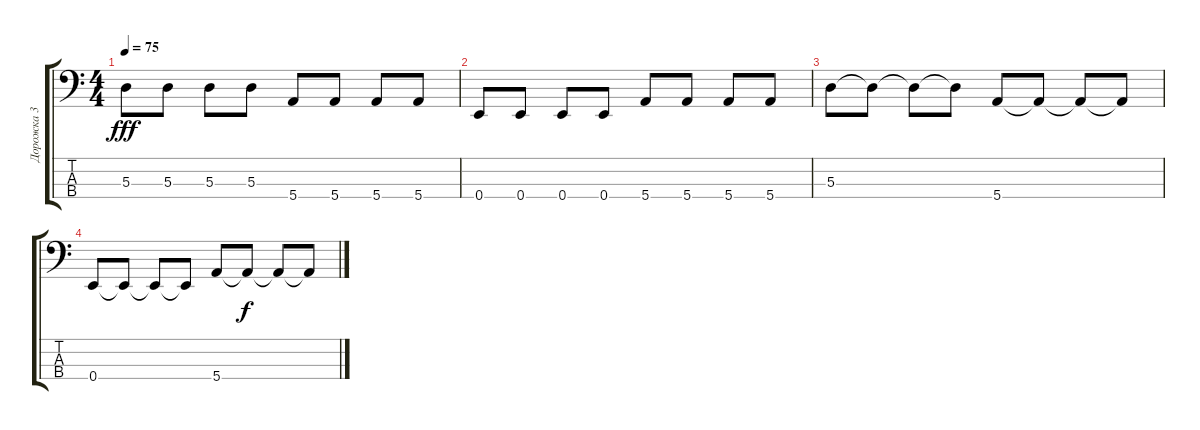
\track ("Дорожка 3" "Дорожка 3") {instrument electricbassfinger}
\staff {score tabs}
\tuning (G2 D2 A1 E1) {hide}
\ts (4 4)
\tempo 75
\clef f4
\ks c
5.3.8{dy fff} 5.3.8 5.3.8 5.3.8 5.4.8 5.4.8 5.4.8 5.4.8 |
0.4.8 0.4.8 0.4.8 0.4.8 5.4.8 5.4.8 5.4.8 5.4.8 |
5.3.8 5.3{t}.8 5.3{t}.8 5.3{t}.8 5.4.8 5.4{t}.8 5.4{t}.8 5.4{t}.8 |
0.4.8 0.4{t}.8 0.4{t}.8 0.4{t}.8 5.4.8 5.4{t}.8{dy f} 5.4{t}.8 5.4{t}.8
